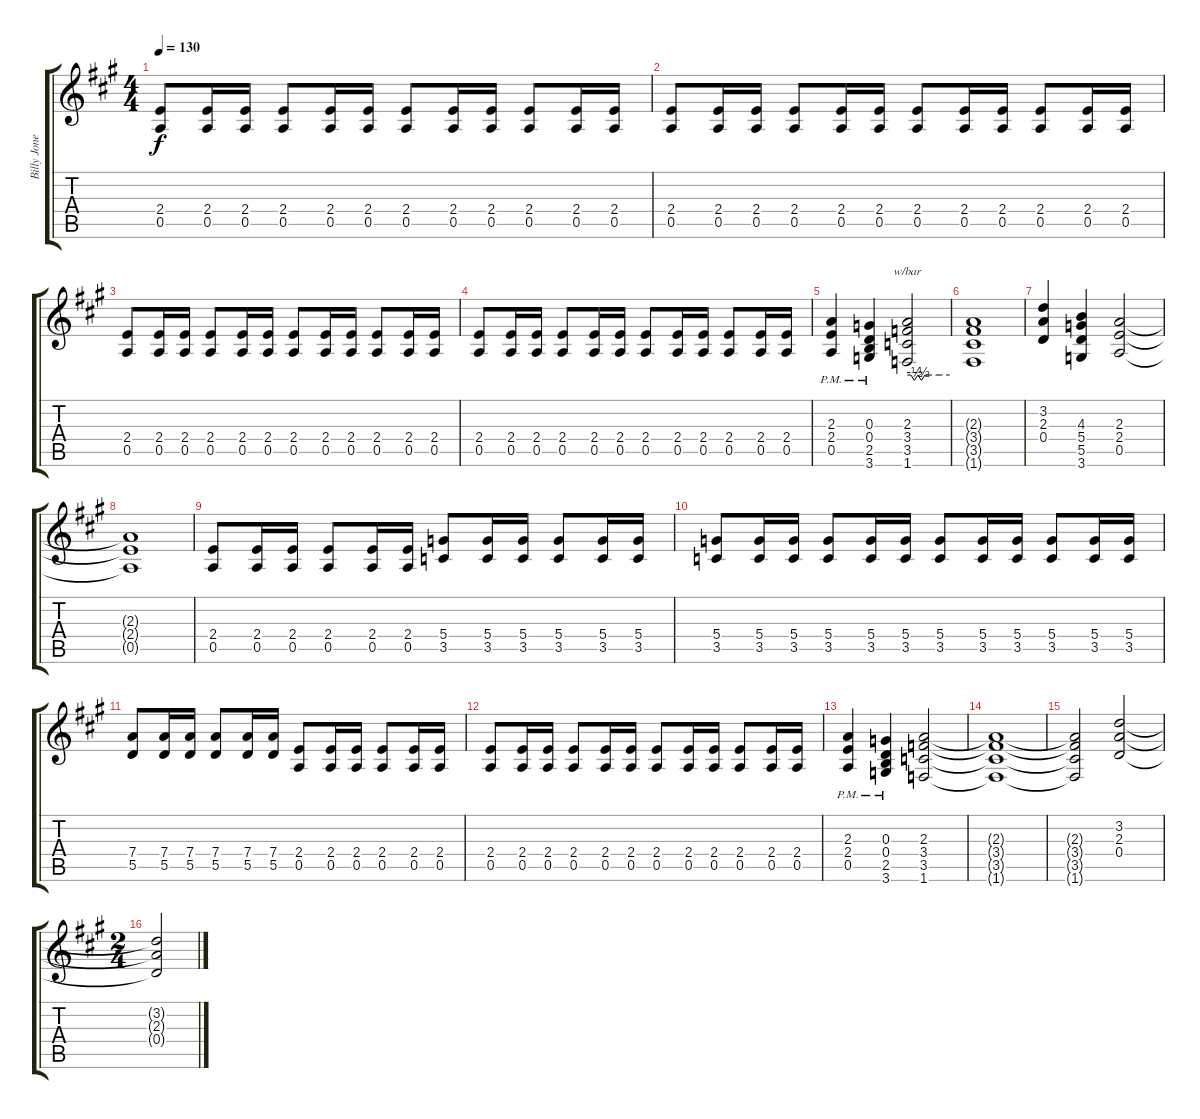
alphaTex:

\track ("Billy Jones Guitar" "Billy Jone") {instrument electricguitarclean}
\staff {score tabs}
\tuning (E4 B3 G3 D3 A2 E2) {hide}
\ts (4 4)
\tempo 130
\clef g2
\ks f#minor
(2.4 0.5).8{dy f} (2.4 0.5).16 (2.4 0.5).16 (2.4 0.5).8 (2.4 0.5).16 (2.4 0.5).16 (2.4 0.5).8 (2.4 0.5).16 (2.4 0.5).16 (2.4 0.5).8 (2.4 0.5).16 (2.4 0.5).16 |
(2.4 0.5).8 (2.4 0.5).16 (2.4 0.5).16 (2.4 0.5).8 (2.4 0.5).16 (2.4 0.5).16 (2.4 0.5).8 (2.4 0.5).16 (2.4 0.5).16 (2.4 0.5).8 (2.4 0.5).16 (2.4 0.5).16 |
(2.4 0.5).8 (2.4 0.5).16 (2.4 0.5).16 (2.4 0.5).8 (2.4 0.5).16 (2.4 0.5).16 (2.4 0.5).8 (2.4 0.5).16 (2.4 0.5).16 (2.4 0.5).8 (2.4 0.5).16 (2.4 0.5).16 |
(2.4 0.5).8 (2.4 0.5).16 (2.4 0.5).16 (2.4 0.5).8 (2.4 0.5).16 (2.4 0.5).16 (2.4 0.5).8 (2.4 0.5).16 (2.4 0.5).16 (2.4 0.5).8 (2.4 0.5).16 (2.4 0.5).16 |
(2.3 2.4 0.5{pm}).4{volume 12 balance 16 instrument overdrivenguitar} (0.3 0.4 2.5 3.6{pm}).4 (2.3 3.4 3.5 1.6).2{tbe (custom default 0 0 5 0 10 -2 15 0 20 -2 25 0 31 0 45 0 60 0)} |
(2.3{t} 3.4{t} 3.5{t} 1.6{t}).1 |
(3.2 2.3 0.4).4 (4.3 5.4 5.5 3.6).4 (2.3 2.4 0.5).2 |
(2.3{t} 2.4{t} 0.5{t}).1 |
(2.4 0.5).8{volume 12} (2.4 0.5).16 (2.4 0.5).16 (2.4 0.5).8 (2.4 0.5).16 (2.4 0.5).16 (5.4 3.5).8 (5.4 3.5).16 (5.4 3.5).16 (5.4 3.5).8 (5.4 3.5).16 (5.4 3.5).16 |
(5.4 3.5).8 (5.4 3.5).16 (5.4 3.5).16 (5.4 3.5).8 (5.4 3.5).16 (5.4 3.5).16 (5.4 3.5).8 (5.4 3.5).16 (5.4 3.5).16 (5.4 3.5).8 (5.4 3.5).16 (5.4 3.5).16 |
(7.4 5.5).8 (7.4 5.5).16 (7.4 5.5).16 (7.4 5.5).8 (7.4 5.5).16 (7.4 5.5).16 (2.4 0.5).8 (2.4 0.5).16 (2.4 0.5).16 (2.4 0.5).8 (2.4 0.5).16 (2.4 0.5).16 |
(2.4 0.5).8 (2.4 0.5).16 (2.4 0.5).16 (2.4 0.5).8 (2.4 0.5).16 (2.4 0.5).16 (2.4 0.5).8 (2.4 0.5).16 (2.4 0.5).16 (2.4 0.5).8 (2.4 0.5).16 (2.4 0.5).16 |
(2.3 2.4 0.5{pm}).4{instrument overdrivenguitar} (0.3 0.4 2.5 3.6{pm}).4 (2.3 3.4 3.5 1.6).2 |
(2.3{t} 3.4{t} 3.5{t} 1.6{t}).1 |
(2.3{t} 3.4{t} 3.5{t} 1.6{t}).2 (3.2 2.3 0.4).2 |
\ts (2 4)
(3.2{t} 2.3{t} 0.4{t}).2
